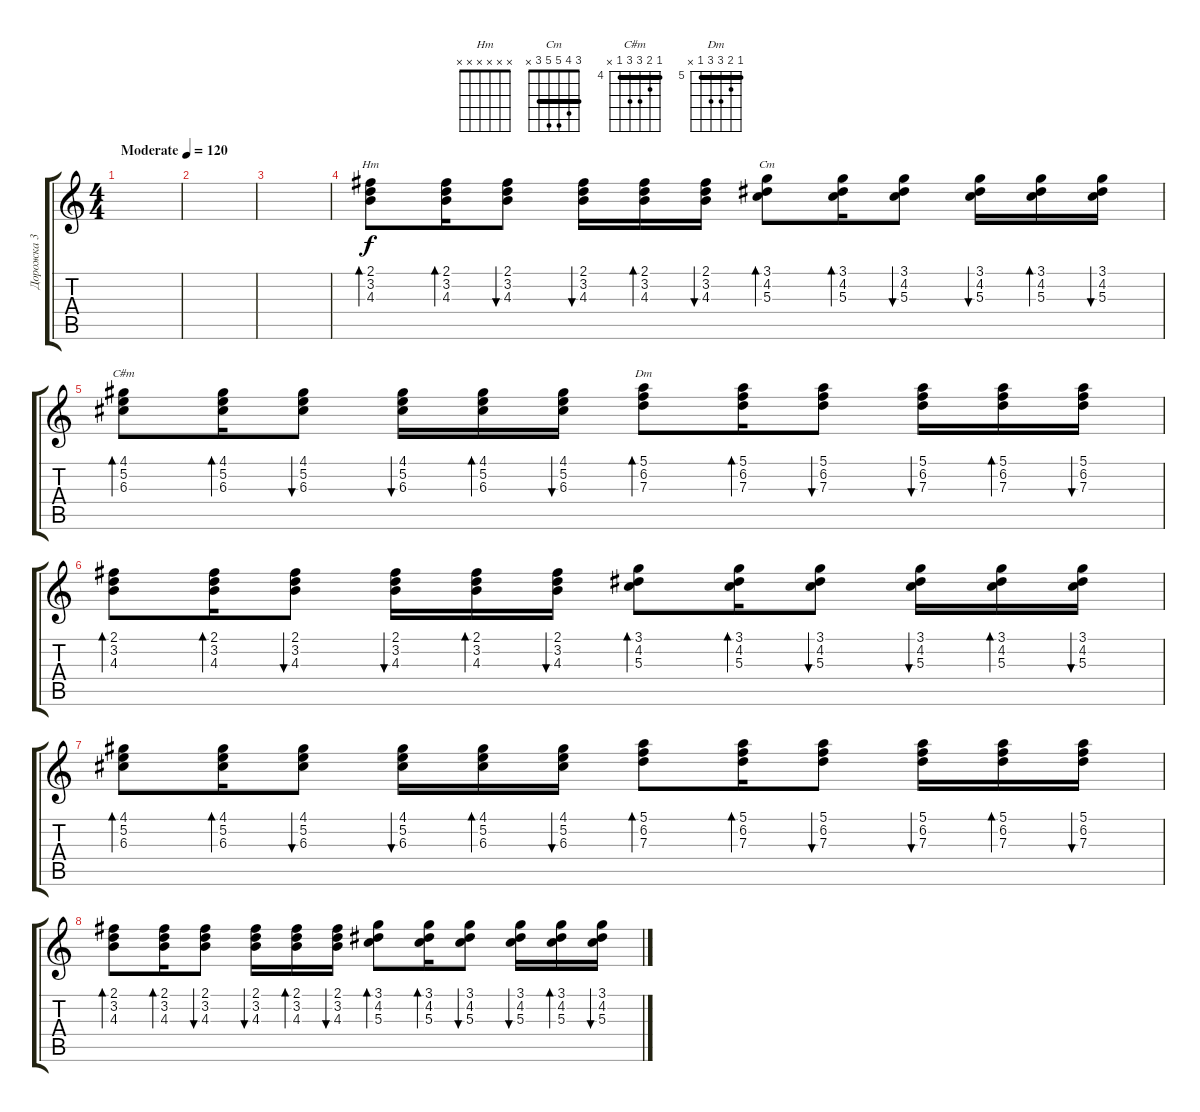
\track ("Дорожка 3" "Дорожка 3") {instrument acousticguitarnylon}
\staff {score tabs}
\tuning (E4 B3 G3 D3 A2 E2) {hide}
\chord ("Hm" x x x x x x)
\chord ("Cm" 3 4 5 5 3 x) {barre 3}
\chord ("C#m" 4 5 6 6 4 x) {firstfret 4 barre 4}
\chord ("Dm" 5 6 7 7 5 x) {firstfret 5 barre 5}
\ts (4 4)
\tempo (120 "Moderate")
\clef g2
\ks c
|
|
|
(2.1 3.2 4.3).8{bd 60 ch "Hm" instrument acousticguitarsteel} (2.1 3.2 4.3).16{bd 60} (2.1 3.2 4.3).8{bu 60} (2.1 3.2 4.3).16{bu 60} (2.1 3.2 4.3).16{bd 60} (2.1 3.2 4.3).16{bu 60} (3.1 4.2 5.3).8{bd 60 ch "Cm" instrument acousticguitarsteel} (3.1 4.2 5.3).16{bd 60} (3.1 4.2 5.3).8{bu 60} (3.1 4.2 5.3).16{bu 60} (3.1 4.2 5.3).16{bd 60} (3.1 4.2 5.3).16{bu 60} |
(4.1 5.2 6.3).8{bd 60 ch "C#m" instrument acousticguitarsteel} (4.1 5.2 6.3).16{bd 60} (4.1 5.2 6.3).8{bu 60} (4.1 5.2 6.3).16{bu 60} (4.1 5.2 6.3).16{bd 60} (4.1 5.2 6.3).16{bu 60} (5.1 6.2 7.3).8{bd 60 ch "Dm" instrument acousticguitarsteel} (5.1 6.2 7.3).16{bd 60} (5.1 6.2 7.3).8{bu 60} (5.1 6.2 7.3).16{bu 60} (5.1 6.2 7.3).16{bd 60} (5.1 6.2 7.3).16{bu 60} |
(2.1 3.2 4.3).8{bd 60 instrument acousticguitarsteel} (2.1 3.2 4.3).16{bd 60} (2.1 3.2 4.3).8{bu 60} (2.1 3.2 4.3).16{bu 60} (2.1 3.2 4.3).16{bd 60} (2.1 3.2 4.3).16{bu 60} (3.1 4.2 5.3).8{bd 60 instrument acousticguitarsteel} (3.1 4.2 5.3).16{bd 60} (3.1 4.2 5.3).8{bu 60} (3.1 4.2 5.3).16{bu 60} (3.1 4.2 5.3).16{bd 60} (3.1 4.2 5.3).16{bu 60} |
(4.1 5.2 6.3).8{bd 60 instrument acousticguitarsteel} (4.1 5.2 6.3).16{bd 60} (4.1 5.2 6.3).8{bu 60} (4.1 5.2 6.3).16{bu 60} (4.1 5.2 6.3).16{bd 60} (4.1 5.2 6.3).16{bu 60} (5.1 6.2 7.3).8{bd 60 instrument acousticguitarsteel} (5.1 6.2 7.3).16{bd 60} (5.1 6.2 7.3).8{bu 60} (5.1 6.2 7.3).16{bu 60} (5.1 6.2 7.3).16{bd 60} (5.1 6.2 7.3).16{bu 60} |
(2.1 3.2 4.3).8{bd 60 instrument acousticguitarsteel} (2.1 3.2 4.3).16{bd 60} (2.1 3.2 4.3).8{bu 60} (2.1 3.2 4.3).16{bu 60} (2.1 3.2 4.3).16{bd 60} (2.1 3.2 4.3).16{bu 60} (3.1 4.2 5.3).8{bd 60 instrument acousticguitarsteel} (3.1 4.2 5.3).16{bd 60} (3.1 4.2 5.3).8{bu 60} (3.1 4.2 5.3).16{bu 60} (3.1 4.2 5.3).16{bd 60} (3.1 4.2 5.3).16{bu 60}
